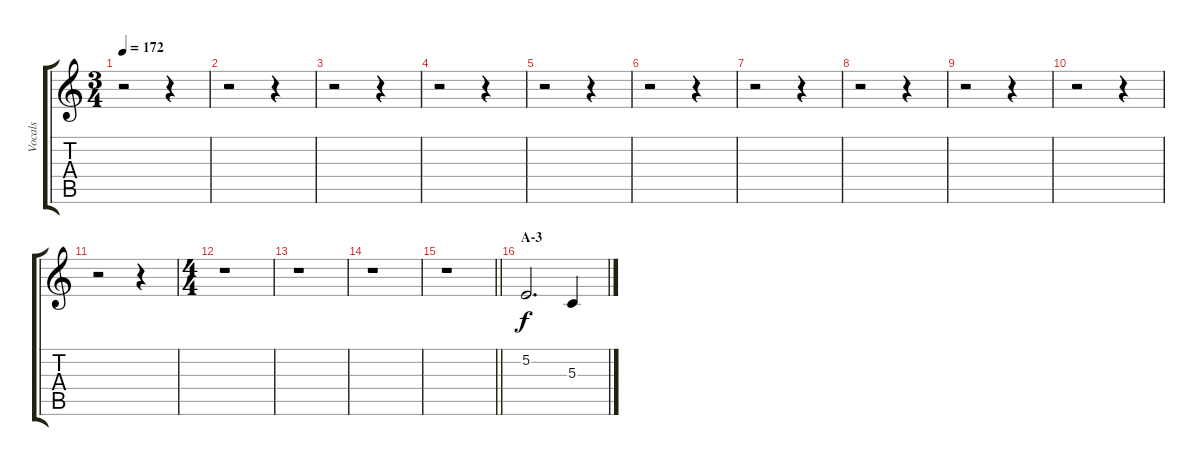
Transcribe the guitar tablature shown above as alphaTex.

\track ("Vocals" "Vocals") {instrument voiceoohs}
\staff {score tabs}
\tuning (E4 B3 G3 D3 A2 E2) {hide}
\ts (3 4)
\tempo 172
\clef g2
\ks c
r.2{dy f} r.4 |
r.2 r.4 |
r.2 r.4 |
r.2 r.4 |
r.2 r.4 |
r.2 r.4 |
r.2 r.4 |
r.2 r.4 |
r.2 r.4 |
r.2 r.4 |
r.2 r.4 |
\ts (4 4)
r.1 |
r.1 |
r.1 |
\barLineRight lightlight
r.1 |
\section ("" "A-3")
5.2.2{d} 5.3.4
